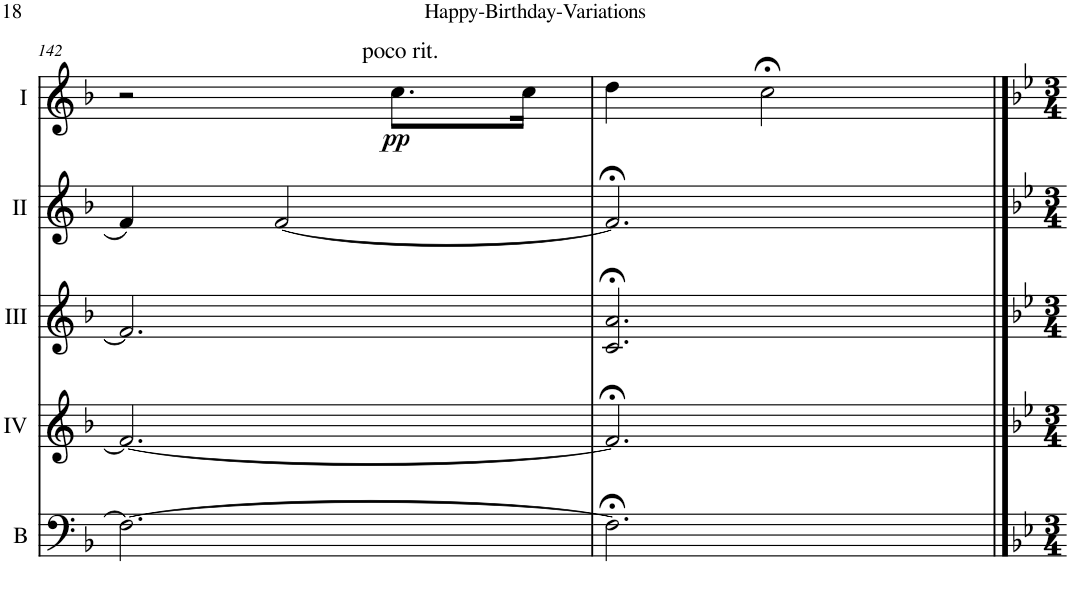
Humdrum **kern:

**kern	**kern	**kern	**kern	**kern	**dynam
*part5	*part4	*part3	*part2	*part1	*part1
*staff5	*staff4	*staff3	*staff2	*staff1	*staff1
*I"Bass	*I"Acc. 4	*I"Acc. 3	*I"Acc. 2	*I"Acc. 1	*
*I'B	*	*	*	*	*
!!LO:PB:g=z
*clefF4	*clefG2	*clefG2	*clefG2	*clefG2	*
*Trd7c12	*Trd7c12	*Trd7c12	*	*	*
*k[b-]	*k[b-]	*k[b-]	*k[b-]	*k[b-]	*
*M3/4	*M3/4	*M3/4	*M3/4	*M3/4	*
=142	=142	=142	=142	=142	=142
2.F\_	2.f/_	2.f/]	4f/	2r	.
.	.	.	[2f/	.	.
!	!	!	!	!LO:TX:a:t=poco rit.	!
!	!	!	!	!	!LO:DY:b
.	.	.	.	8.cc\L	pp
.	.	.	.	16cc\Jk	.
=143	=143	=143	=143	=143	=143
2.F>\]	2.f>/]	2.c/> 2.a/>	2.f>/]	4dd\	.
.	.	.	.	2cc>\	.
==	==	==	==	==	==
*-	*-	*-	*-	*-	*-
